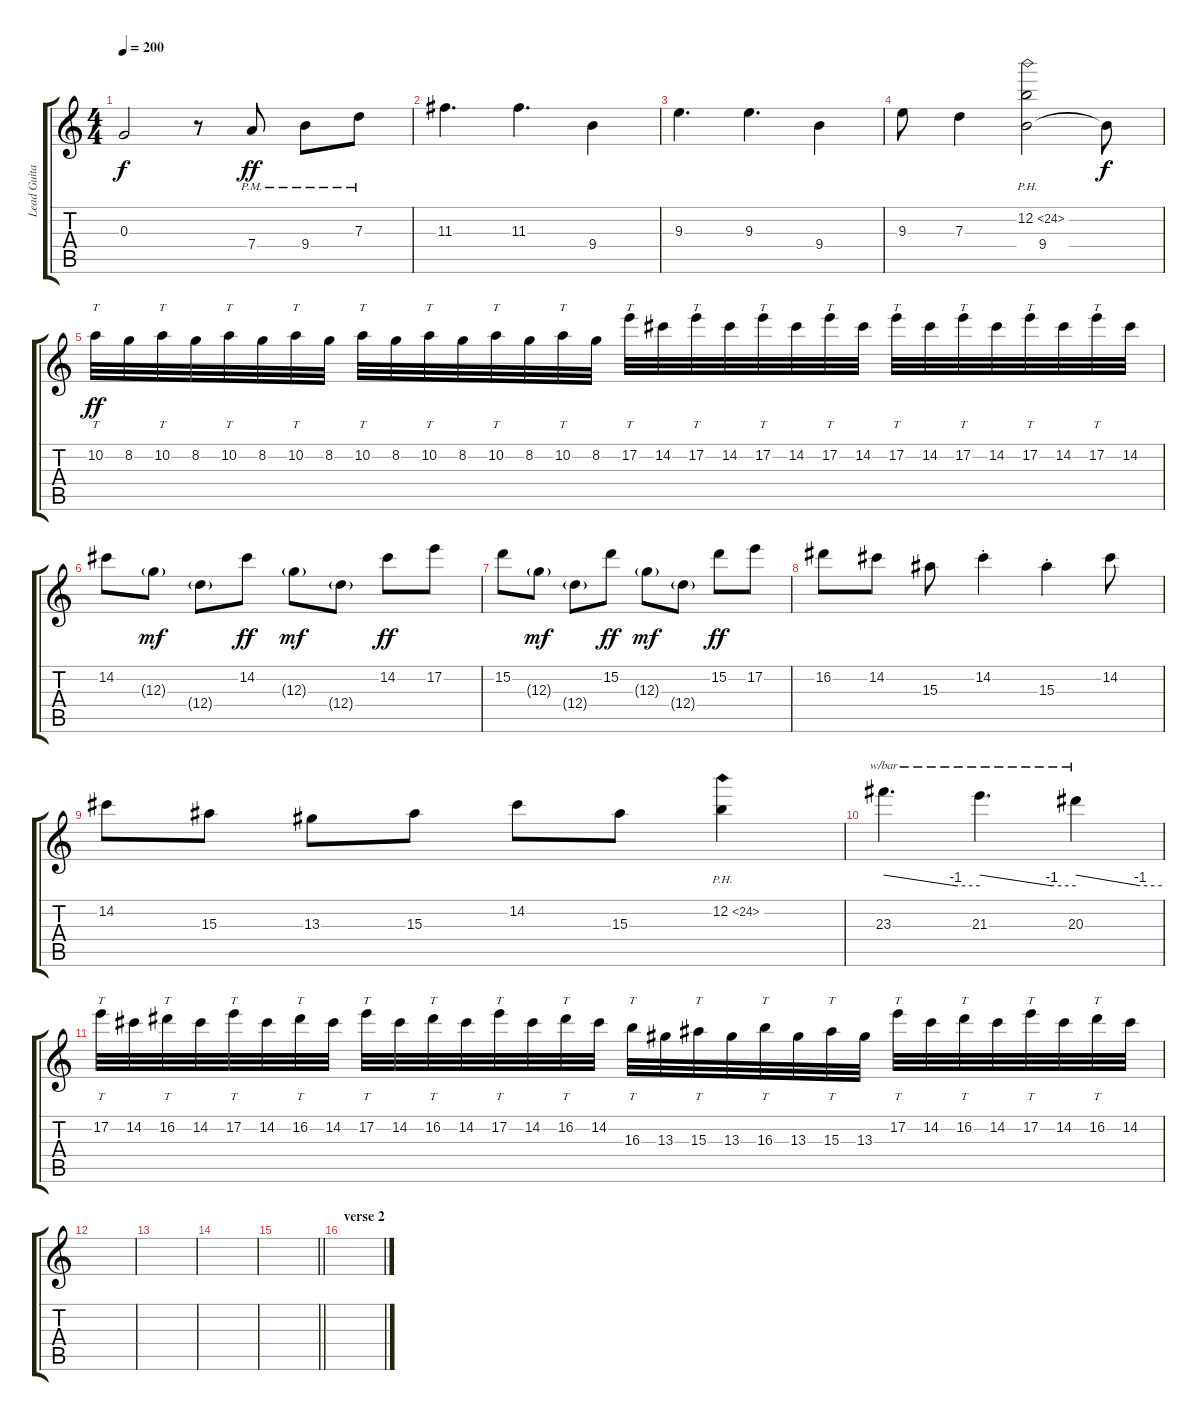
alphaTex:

\track ("Lead Guitar, Sam" "Lead Guita") {instrument overdrivenguitar}
\staff {score tabs}
\tuning (E4 B3 G3 D3 A2 E2) {hide}
\ts (4 4)
\tempo 200
\clef g2
\ks c
0.3.2{dy f} r.8 7.4{pm}.8{dy ff} 9.4{pm}.8 7.3{pm}.8 |
11.3.4{d} 11.3.4{d} 9.4.4 |
9.3.4{d} 9.3.4{d} 9.4.4 |
9.3.8 7.3.4 (12.2{ph 12} 9.4).2 9.4{t}.8{dy f} |
10.2.32{tt dy ff} 8.2.32 10.2.32{tt} 8.2.32 10.2.32{tt} 8.2.32 10.2.32{tt} 8.2.32 10.2.32{tt} 8.2.32 10.2.32{tt} 8.2.32 10.2.32{tt} 8.2.32 10.2.32{tt} 8.2.32 17.2.32{tt} 14.2.32 17.2.32{tt} 14.2.32 17.2.32{tt} 14.2.32 17.2.32{tt} 14.2.32 17.2.32{tt} 14.2.32 17.2.32{tt} 14.2.32 17.2.32{tt} 14.2.32 17.2.32{tt} 14.2.32 |
14.2.8 12.3{g}.8{dy mf} 12.4{g}.8 14.2.8{dy ff} 12.3{g}.8{dy mf} 12.4{g}.8 14.2.8{dy ff} 17.2.8 |
15.2.8 12.3{g}.8{dy mf} 12.4{g}.8 15.2.8{dy ff} 12.3{g}.8{dy mf} 12.4{g}.8 15.2.8{dy ff} 17.2.8 |
16.2.8 14.2.8 15.3.8 14.2{st}.4 15.3{st}.4 14.2.8 |
14.2.8 15.3.8 13.3.8 15.3.8 14.2.8 15.3.8 12.2{ph 12}.4 |
23.3.4{d tbe (custom default 0 0 45 -4 60 -4)} 21.3.4{d tbe (custom default 0 0 45 -4 60 -4)} 20.3.4{tbe (custom default 0 0 45 -4 60 -4)} |
17.2.32{tt} 14.2.32 16.2.32{tt} 14.2.32 17.2.32{tt} 14.2.32 16.2.32{tt} 14.2.32 17.2.32{tt} 14.2.32 16.2.32{tt} 14.2.32 17.2.32{tt} 14.2.32 16.2.32{tt} 14.2.32 16.3.32{tt} 13.3.32 15.3.32{tt} 13.3.32 16.3.32{tt} 13.3.32 15.3.32{tt} 13.3.32 17.2.32{tt} 14.2.32 16.2.32{tt} 14.2.32 17.2.32{tt} 14.2.32 16.2.32{tt} 14.2.32 |
|
|
|
\barLineRight lightlight
|
\section ("" "verse 2")
